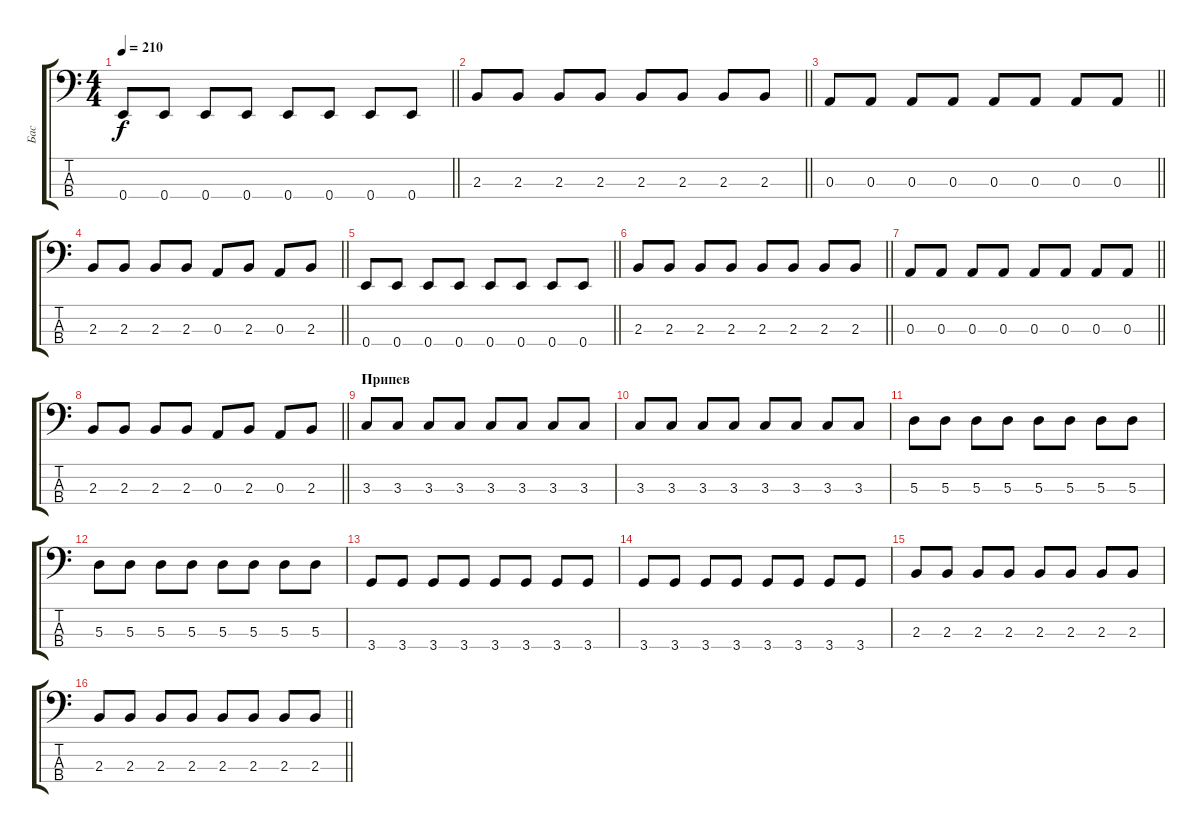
\track ("Бас" "Бас") {instrument slapbass2}
\staff {score tabs}
\tuning (G2 D2 A1 E1) {hide}
\ts (4 4)
\tempo 210
\clef f4
\barLineRight lightlight
\ks c
0.4.8{dy f} 0.4.8 0.4.8 0.4.8 0.4.8 0.4.8 0.4.8 0.4.8 |
\barLineRight lightlight
2.3.8 2.3.8 2.3.8 2.3.8 2.3.8 2.3.8 2.3.8 2.3.8 |
\barLineRight lightlight
0.3.8 0.3.8 0.3.8 0.3.8 0.3.8 0.3.8 0.3.8 0.3.8 |
\barLineRight lightlight
2.3.8 2.3.8 2.3.8 2.3.8 0.3.8 2.3.8 0.3.8 2.3.8 |
\barLineRight lightlight
0.4.8 0.4.8 0.4.8 0.4.8 0.4.8 0.4.8 0.4.8 0.4.8 |
\barLineRight lightlight
2.3.8 2.3.8 2.3.8 2.3.8 2.3.8 2.3.8 2.3.8 2.3.8 |
\barLineRight lightlight
0.3.8 0.3.8 0.3.8 0.3.8 0.3.8 0.3.8 0.3.8 0.3.8 |
\barLineRight lightlight
2.3.8 2.3.8 2.3.8 2.3.8 0.3.8 2.3.8 0.3.8 2.3.8 |
\section ("" "Припев")
3.3.8 3.3.8 3.3.8 3.3.8 3.3.8 3.3.8 3.3.8 3.3.8 |
3.3.8 3.3.8 3.3.8 3.3.8 3.3.8 3.3.8 3.3.8 3.3.8 |
5.3.8 5.3.8 5.3.8 5.3.8 5.3.8 5.3.8 5.3.8 5.3.8 |
5.3.8 5.3.8 5.3.8 5.3.8 5.3.8 5.3.8 5.3.8 5.3.8 |
3.4.8 3.4.8 3.4.8 3.4.8 3.4.8 3.4.8 3.4.8 3.4.8 |
3.4.8 3.4.8 3.4.8 3.4.8 3.4.8 3.4.8 3.4.8 3.4.8 |
2.3.8 2.3.8 2.3.8 2.3.8 2.3.8 2.3.8 2.3.8 2.3.8 |
\barLineRight lightlight
2.3.8 2.3.8 2.3.8 2.3.8 2.3.8 2.3.8 2.3.8 2.3.8
